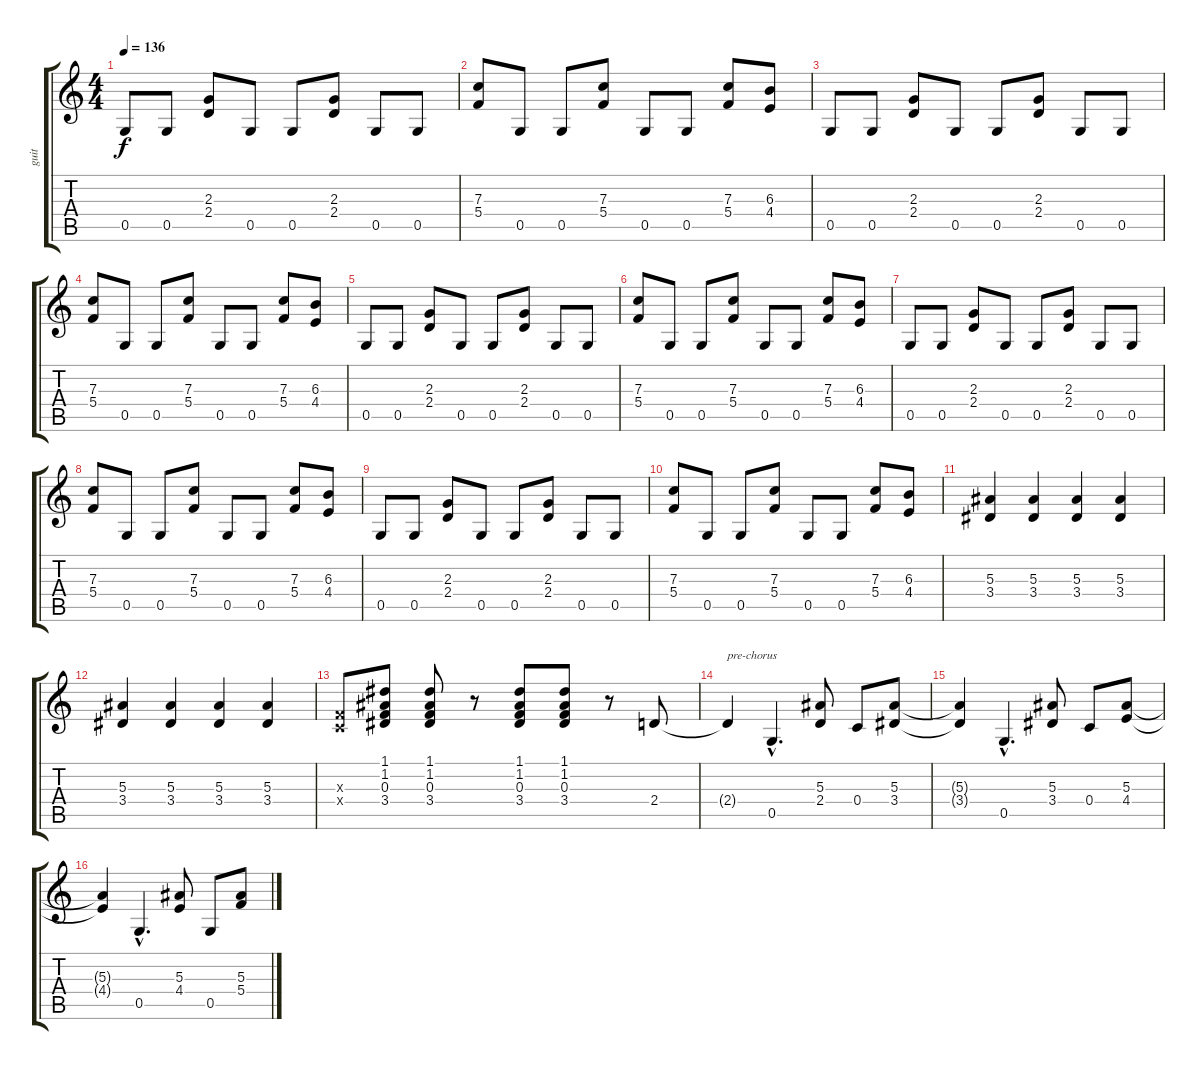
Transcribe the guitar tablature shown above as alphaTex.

\track ("guit " "guit ") {instrument distortionguitar}
\staff {score tabs}
\tuning (D4 A3 F3 C3 G2 D2) {hide}
\ts (4 4)
\tempo 136
\clef g2
\ks c
0.5.8{dy f} 0.5.8 (2.3 2.4).8 0.5.8 0.5.8 (2.3 2.4).8 0.5.8 0.5.8 |
(7.3 5.4).8 0.5.8 0.5.8 (7.3 5.4).8 0.5.8 0.5.8 (7.3 5.4).8 (6.3 4.4).8 |
0.5.8 0.5.8 (2.3 2.4).8 0.5.8 0.5.8 (2.3 2.4).8 0.5.8 0.5.8 |
(7.3 5.4).8 0.5.8 0.5.8 (7.3 5.4).8 0.5.8 0.5.8 (7.3 5.4).8 (6.3 4.4).8 |
0.5.8 0.5.8 (2.3 2.4).8 0.5.8 0.5.8 (2.3 2.4).8 0.5.8 0.5.8 |
(7.3 5.4).8 0.5.8 0.5.8 (7.3 5.4).8 0.5.8 0.5.8 (7.3 5.4).8 (6.3 4.4).8 |
0.5.8 0.5.8 (2.3 2.4).8 0.5.8 0.5.8 (2.3 2.4).8 0.5.8 0.5.8 |
(7.3 5.4).8 0.5.8 0.5.8 (7.3 5.4).8 0.5.8 0.5.8 (7.3 5.4).8 (6.3 4.4).8 |
0.5.8 0.5.8 (2.3 2.4).8 0.5.8 0.5.8 (2.3 2.4).8 0.5.8 0.5.8 |
(7.3 5.4).8 0.5.8 0.5.8 (7.3 5.4).8 0.5.8 0.5.8 (7.3 5.4).8 (6.3 4.4).8 |
(5.3 3.4).4 (5.3 3.4).4 (5.3 3.4).4 (5.3 3.4).4 |
(5.3 3.4).4 (5.3 3.4).4 (5.3 3.4).4 (5.3 3.4).4 |
(0.3{x} 0.4{x}).8 (1.1 1.2 0.3 3.4).8 (1.1 1.2 0.3 3.4).8 r.8 (1.1 1.2 0.3 3.4).8 (1.1 1.2 0.3 3.4).8 r.8 2.4.8 |
2.4{t}.4{txt "pre-chorus"} 0.5{hac}.4{d} (5.3 2.4).8 0.4.8 (5.3 3.4).8 |
(5.3{t} 3.4{t}).4 0.5{hac}.4{d} (5.3 3.4).8 0.4.8 (5.3 4.4).8 |
(5.3{t} 4.4{t}).4 0.5{hac}.4{d} (5.3 4.4).8 0.5.8 (5.3 5.4).8
